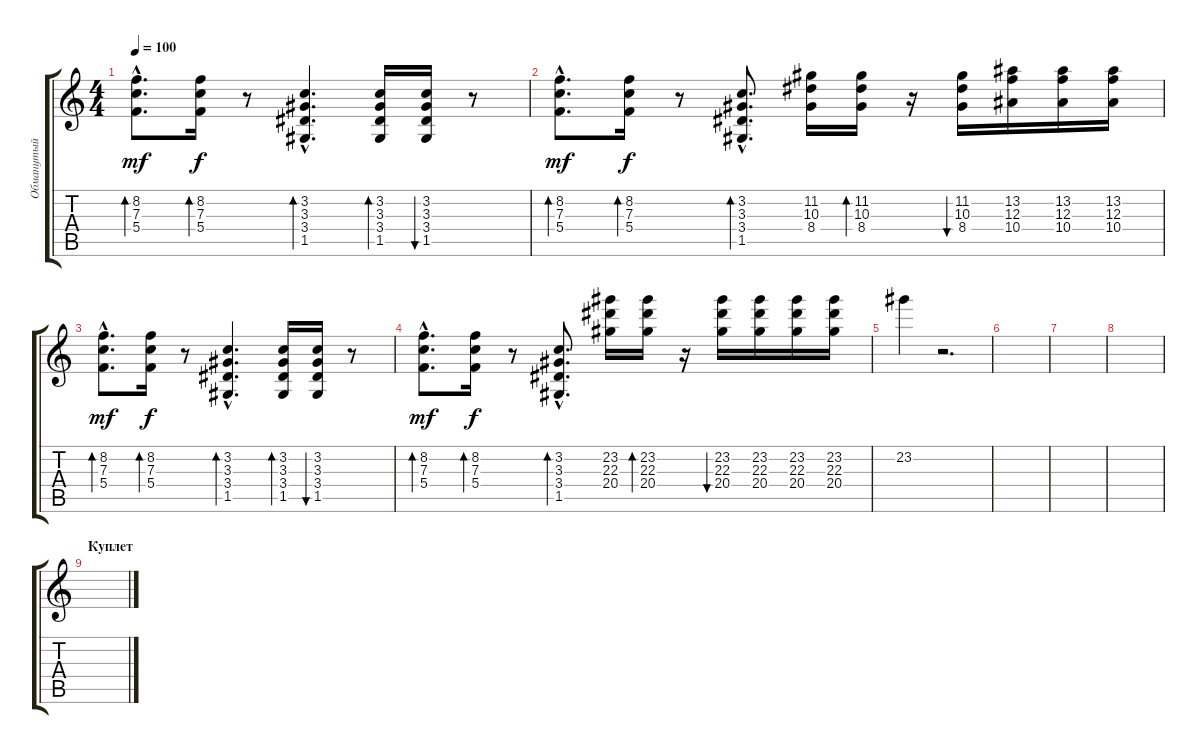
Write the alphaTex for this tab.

\track ("Обманутый Митя" "Обманутый ") {instrument electricguitarclean}
\staff {score tabs}
\tuning (D4 A3 F3 C3 G2 D2) {hide}
\ts (4 4)
\tempo 100
\clef g2
\ks c
(8.2{hac} 7.3{hac} 5.4{hac}).8{d bd 120 dy mf instrument electricguitarclean} (8.2 7.3 5.4).16{bd 60 dy f} r.8 (3.2{hac} 3.3{hac} 3.4{hac} 1.5{hac}).4{d bd 60} (3.2 3.3 3.4 1.5).16{bd 30} (3.2 3.3 3.4 1.5).16{bu 30} r.8 |
(8.2{hac} 7.3{hac} 5.4{hac}).8{d bd 120 dy mf} (8.2 7.3 5.4).16{bd 60 dy f} r.8 (3.2{hac} 3.3{hac} 3.4{hac} 1.5{hac}).8{d bd 60} (11.2 10.3 8.4).16 (11.2 10.3 8.4).16{bd 30} r.16 (11.2 10.3 8.4).16{bu 30} (13.2 12.3 10.4).16 (13.2 12.3 10.4).16 (13.2 12.3 10.4).16 |
(8.2{hac} 7.3{hac} 5.4{hac}).8{d bd 120 dy mf} (8.2 7.3 5.4).16{bd 60 dy f} r.8 (3.2{hac} 3.3{hac} 3.4{hac} 1.5{hac}).4{d bd 60} (3.2 3.3 3.4 1.5).16{bd 30} (3.2 3.3 3.4 1.5).16{bu 30} r.8 |
(8.2{hac} 7.3{hac} 5.4{hac}).8{d bd 120 dy mf} (8.2 7.3 5.4).16{bd 60 dy f} r.8 (3.2{hac} 3.3{hac} 3.4{hac} 1.5{hac}).8{d bd 60} (23.2 22.3 20.4).16 (23.2 22.3 20.4).16{bd 30} r.16 (23.2 22.3 20.4).16{bu 30} (23.2 22.3 20.4).16 (23.2 22.3 20.4).16 (23.2 22.3 20.4).16 |
23.2.4 r.2{d} |
|
|
|
\section ("" "Куплет")
